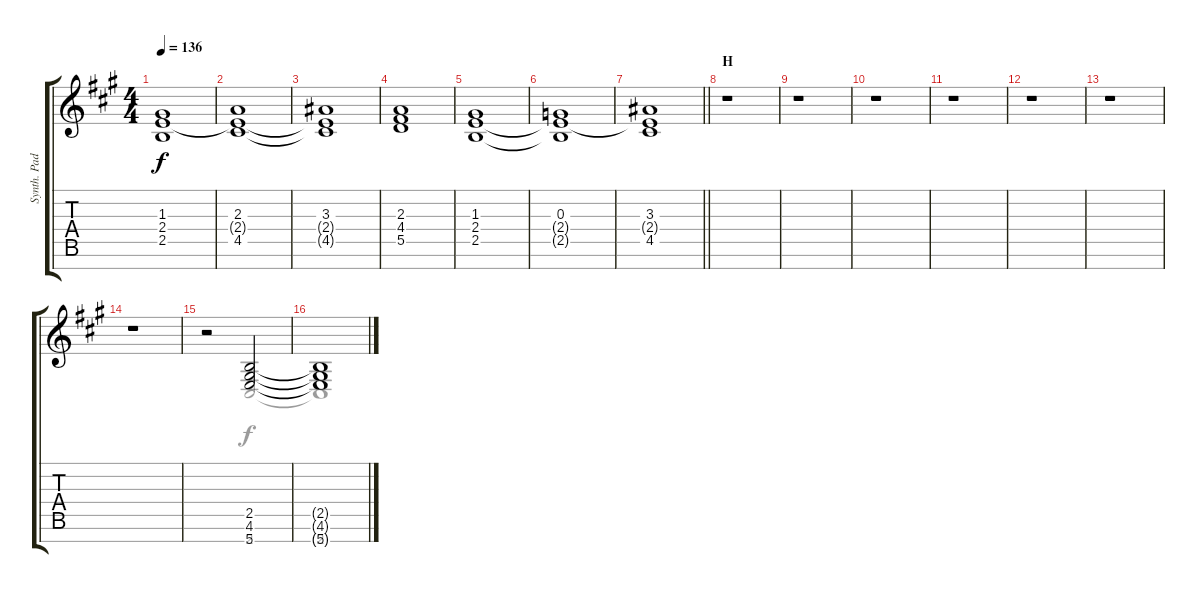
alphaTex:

\track ("Synth. Pad" "Synth. Pad") {instrument pad2warm}
\staff {score tabs}
\tuning (E5 B4 G4 D4 A3 E3 B2) {hide}
\voice
\ts (4 4)
\tempo 136
\clef g2
\ks a
(1.3 2.4 2.5).1{dy f} |
(2.3 2.4{t} 4.5).1 |
(3.3 2.4{t} 4.5{t}).1 |
(2.3 4.4 5.5).1 |
(1.3 2.4 2.5).1 |
(0.3 2.4{t} 2.5{t}).1 |
\barLineRight lightlight
(3.3 2.4{t} 4.5).1 |
\section ("" "H")
r.1 |
r.1 |
r.1 |
r.1 |
r.1 |
r.1 |
r.1 |
r.2 (2.5 4.6 5.7).2 |
(2.5{t} 4.6{t} 5.7{t}).1
\voice
\clef g2
\ottava regular
\simile none
\ks a
|
|
|
|
|
|
\barLineRight lightlight
|
|
|
|
|
|
|
|
r.2 2.7.2{beam Up} |
2.7{t}.1
